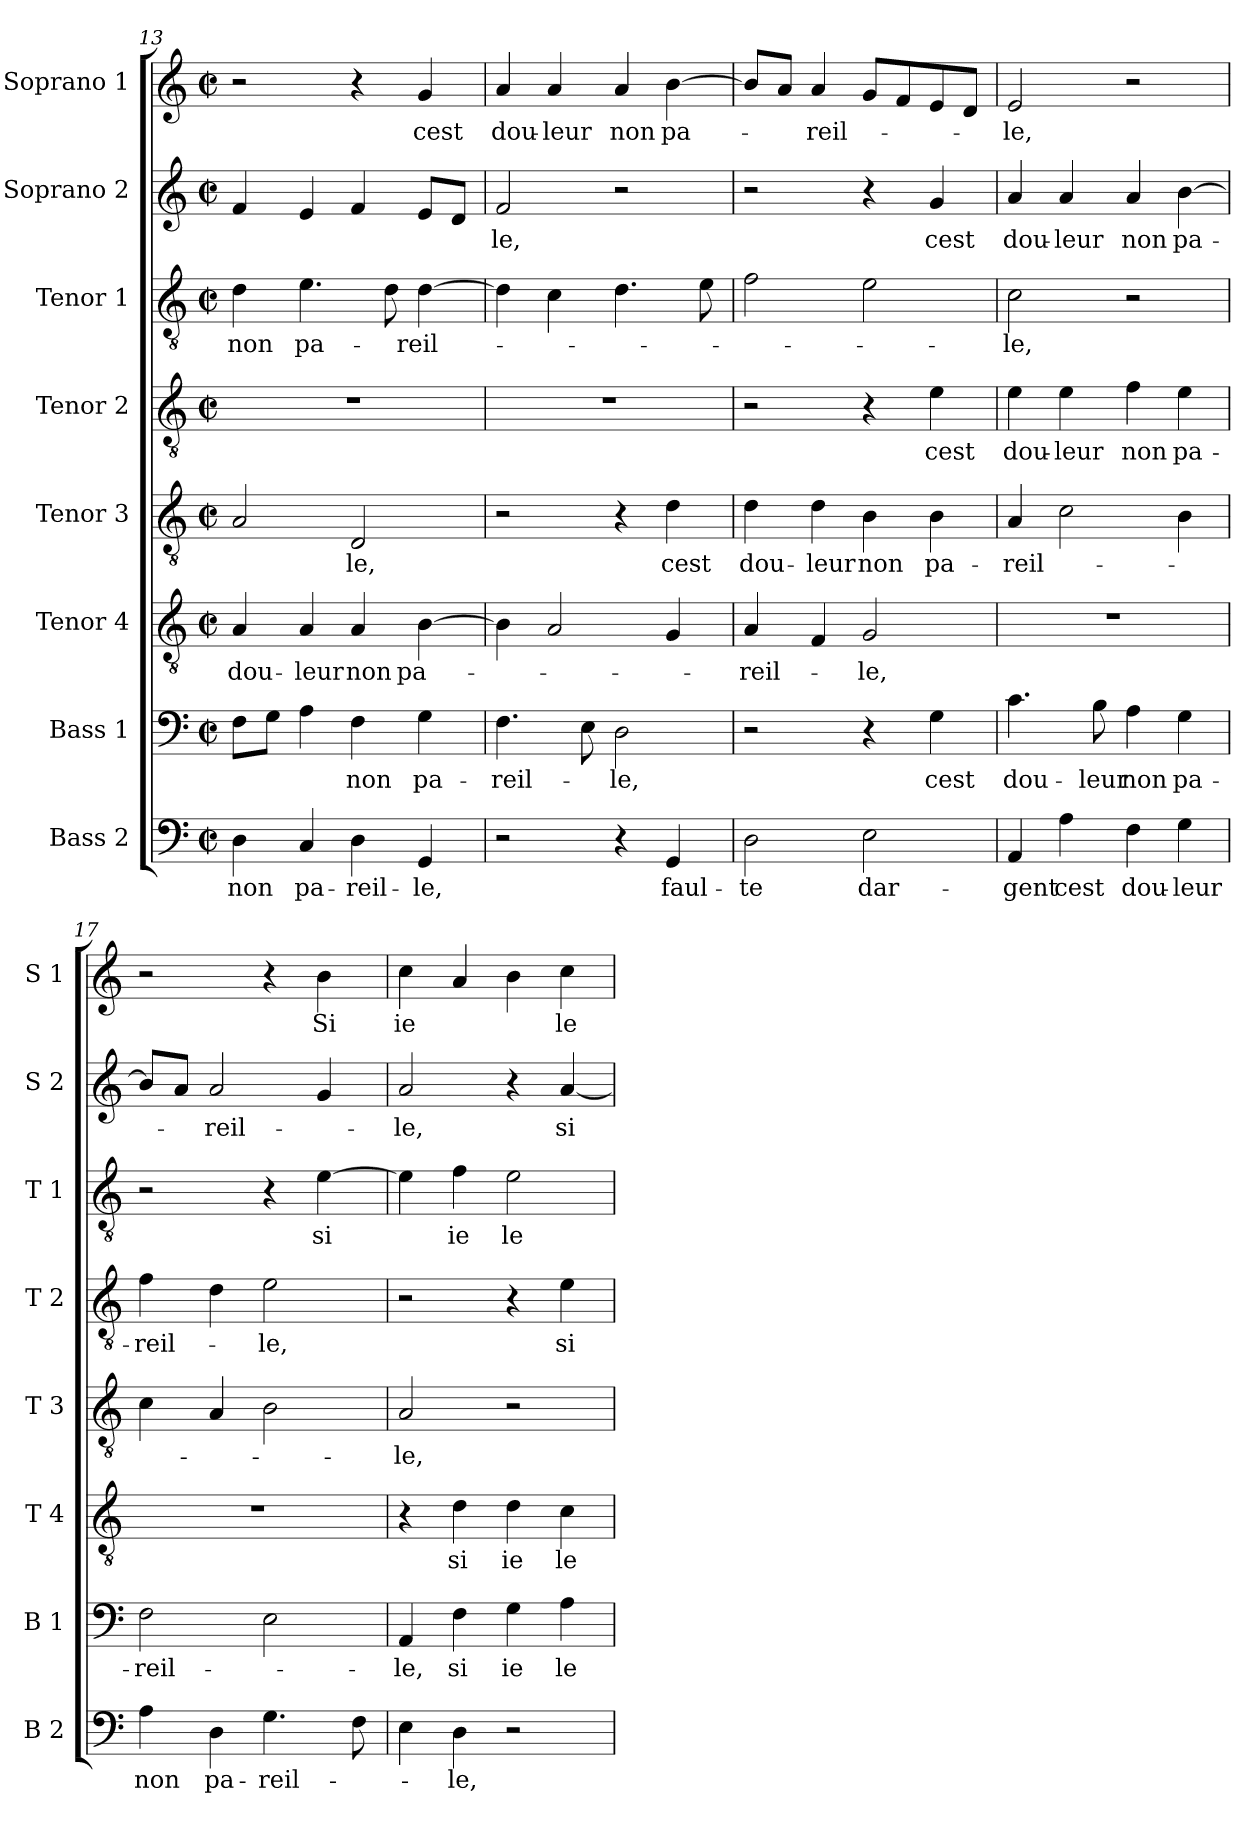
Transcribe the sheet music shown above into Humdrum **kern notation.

**kern	**text	**kern	**text	**kern	**text	**kern	**text	**kern	**text	**kern	**text	**kern	**text	**kern	**text
*part8	*part8	*part7	*part7	*part6	*part6	*part5	*part5	*part4	*part4	*part3	*part3	*part2	*part2	*part1	*part1
*staff8	*staff8	*staff7	*staff7	*staff6	*staff6	*staff5	*staff5	*staff4	*staff4	*staff3	*staff3	*staff2	*staff2	*staff1	*staff1
*I"Bass 2	*	*I"Bass 1	*	*I"Tenor 4	*	*I"Tenor 3	*	*I"Tenor 2	*	*I"Tenor 1	*	*I"Soprano 2	*	*I"Soprano 1	*
*I'B 2	*	*I'B 1	*	*I'T 4	*	*I'T 3	*	*I'T 2	*	*I'T 1	*	*I'S 2	*	*I'S 1	*
*clefF4	*	*clefF4	*	*clefGv2	*	*clefGv2	*	*clefGv2	*	*clefGv2	*	*clefG2	*	*clefG2	*
*k[]	*	*k[]	*	*k[]	*	*k[]	*	*k[]	*	*k[]	*	*k[]	*	*k[]	*
*C:	*	*C:	*	*C:	*	*C:	*	*C:	*	*C:	*	*C:	*	*C:	*
*M2/2	*	*M2/2	*	*M2/2	*	*M2/2	*	*M2/2	*	*M2/2	*	*M2/2	*	*M2/2	*
*met(c|)	*	*met(c|)	*	*met(c|)	*	*met(c|)	*	*met(c|)	*	*met(c|)	*	*met(c|)	*	*met(c|)	*
=13	=13	=13	=13	=13	=13	=13	=13	=13	=13	=13	=13	=13	=13	=13	=13
4D\	non	8F\L	.	4A/	dou-	2A/	.	1r	.	4d\	non	4f/	.	2r	.
.	.	8G\J	.	.	.	.	.	.	.	.	.	.	.	.	.
4C/	pa-	4A\	.	4A/	-leur	.	.	.	.	4.e\	pa-	4e/	.	.	.
4D\	-reil-	4F\	non	4A/	non	2D/	-le,	.	.	.	.	4f/	.	4r	.
.	.	.	.	.	.	.	.	.	.	8d\	.	.	.	.	.
4GG/	-le,	4G\	pa-	[4B\	pa-	.	.	.	.	[4d\	-reil-	8e/L	.	4g/	cest
.	.	.	.	.	.	.	.	.	.	.	.	8d/J	.	.	.
=14	=14	=14	=14	=14	=14	=14	=14	=14	=14	=14	=14	=14	=14	=14	=14
2r	.	4.F\	-reil-	4B\]	.	2r	.	1r	.	4d\]	.	2f/	-le,	4a/	dou-
.	.	.	.	2A/	.	.	.	.	.	4c\	.	.	.	4a/	-leur
.	.	8E\	.	.	.	.	.	.	.	.	.	.	.	.	.
4r	.	2D\	-le,	.	.	4r	.	.	.	4.d\	.	2r	.	4a/	non
4GG/	faul-	.	.	4G/	.	4d\	cest	.	.	.	.	.	.	[4b\	pa-
.	.	.	.	.	.	.	.	.	.	8e\	.	.	.	.	.
=15	=15	=15	=15	=15	=15	=15	=15	=15	=15	=15	=15	=15	=15	=15	=15
2D\	-te	2r	.	4A/	-reil-	4d\	dou-	2r	.	2f\	.	2r	.	8b/L]	.
.	.	.	.	.	.	.	.	.	.	.	.	.	.	8a/J	.
.	.	.	.	4F/	.	4d\	-leur	.	.	.	.	.	.	4a/	-reil-
2E\	dar-	4r	.	2G/	-le,	4B\	non	4r	.	2e\	.	4r	.	8g/L	.
.	.	.	.	.	.	.	.	.	.	.	.	.	.	8f/	.
.	.	4G\	cest	.	.	4B\	pa-	4e\	cest	.	.	4g/	cest	8e/	.
.	.	.	.	.	.	.	.	.	.	.	.	.	.	8d/J	.
=16	=16	=16	=16	=16	=16	=16	=16	=16	=16	=16	=16	=16	=16	=16	=16
4AA/	-gent	4.c\	dou-	1r	.	4A/	-reil-	4e\	dou-	2c\	-le,	4a/	dou-	2e/	-le,
4A\	cest	.	.	.	.	2c\	.	4e\	-leur	.	.	4a/	-leur	.	.
.	.	8B\	-leur	.	.	.	.	.	.	.	.	.	.	.	.
4F\	dou-	4A\	non	.	.	.	.	4f\	non	2r	.	4a/	non	2r	.
4G\	-leur	4G\	pa-	.	.	4B\	.	4e\	pa-	.	.	[4b\	pa-	.	.
=17	=17	=17	=17	=17	=17	=17	=17	=17	=17	=17	=17	=17	=17	=17	=17
4A\	non	2F\	-reil-	1r	.	4c\	.	4f\	-reil-	2r	.	8b/L]	.	2r	.
.	.	.	.	.	.	.	.	.	.	.	.	8a/J	.	.	.
4D\	pa-	.	.	.	.	4A/	.	4d\	.	.	.	2a/	-reil-	.	.
4.G\	-reil-	2E\	.	.	.	2B\	.	2e\	-le,	4r	.	.	.	4r	.
.	.	.	.	.	.	.	.	.	.	[4e\	si	4g/	.	4b\	Si
8F\	.	.	.	.	.	.	.	.	.	.	.	.	.	.	.
!!LO:LB:g=z
=18	=18	=18	=18	=18	=18	=18	=18	=18	=18	=18	=18	=18	=18	=18	=18
4E\	.	4AA/	-le,	4r	.	2A/	-le,	2r	.	4e\]	.	2a/	-le,	4cc\	ie
4D\	-le,	4F\	si	4d\	si	.	.	.	.	4f\	ie	.	.	4a/	.
2r	.	4G\	ie	4d\	ie	2r	.	4r	.	2e\	le	4r	.	4b\	.
.	.	4A\	le	4c\	le	.	.	4e\	si	.	.	[4a/	si	4cc\	le
=	=	=	=	=	=	=	=	=	=	=	=	=	=	=	=
*-	*-	*-	*-	*-	*-	*-	*-	*-	*-	*-	*-	*-	*-	*-	*-
